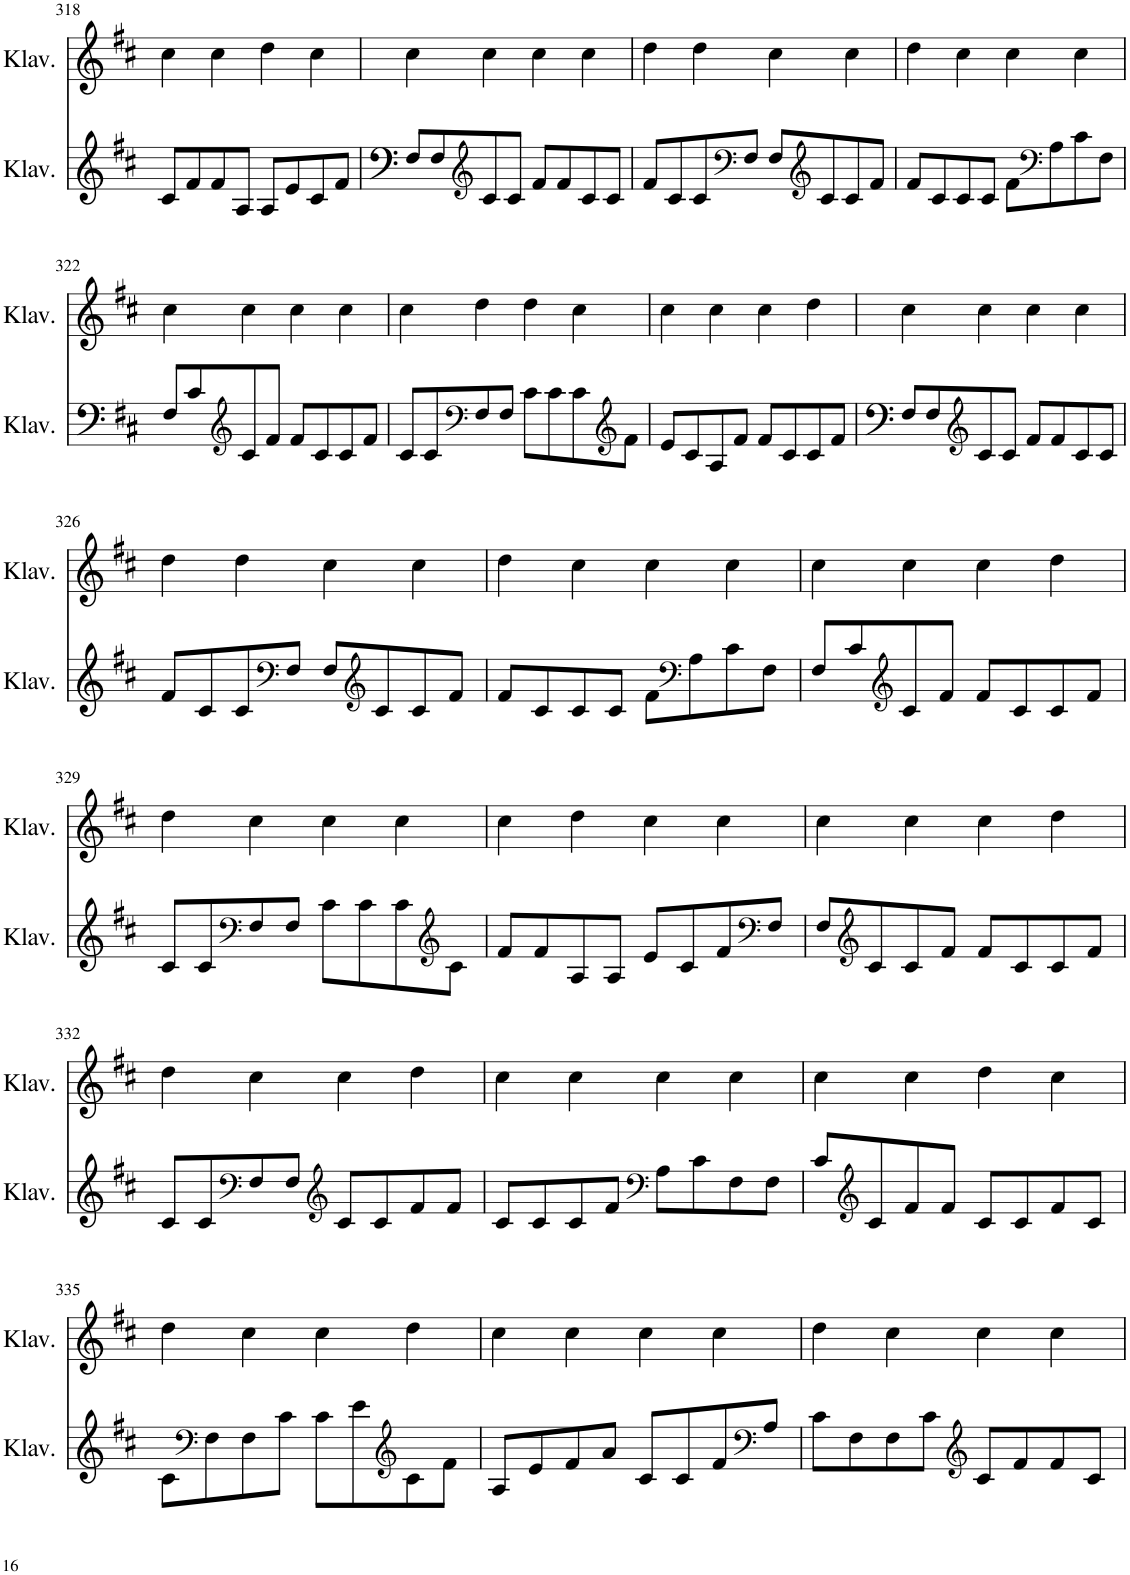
**kern	**kern
*part2	*part1
*staff2	*staff1
*I"Klavier	*I"Klavier
*I'Klav.	*I'Klav.
!!LO:PB:g=z
*clefF4	*clefG2
*k[f#c#]	*k[f#c#]
*M4/4	*M4/4
=318	=318
8c#/L	4cc#\
8f#/	.
8f#/	4cc#\
8A/J	.
8A/L	4dd\
8e/	.
8c#/	4cc#\
8f#/J	.
=319	=319
8F#/L	4cc#\
8F#/	.
*clefG2	*
8c#/	4cc#\
8c#/J	.
8f#/L	4cc#\
8f#/	.
8c#/	4cc#\
8c#/J	.
=320	=320
8f#/L	4dd\
8c#/	.
8c#/	4dd\
*clefF4	*
8F#/J	.
8F#/L	4cc#\
*clefG2	*
8c#/	.
8c#/	4cc#\
8f#/J	.
=321	=321
8f#/L	4dd\
8c#/	.
8c#/	4cc#\
8c#/J	.
8f#\L	4cc#\
*clefF4	*
8A\	.
8c#\	4cc#\
8F#\J	.
!!LO:LB:g=z
=322	=322
8F#/L	4cc#\
8c#/	.
*clefG2	*
8c#/	4cc#\
8f#/J	.
8f#/L	4cc#\
8c#/	.
8c#/	4cc#\
8f#/J	.
=323	=323
8c#/L	4cc#\
8c#/	.
*clefF4	*
8F#/	4dd\
8F#/J	.
8c#\L	4dd\
8c#\	.
8c#\	4cc#\
*clefG2	*
8f#\J	.
=324	=324
8e/L	4cc#\
8c#/	.
8A/	4cc#\
8f#/J	.
8f#/L	4cc#\
8c#/	.
8c#/	4dd\
8f#/J	.
=325	=325
8F#/L	4cc#\
8F#/	.
*clefG2	*
8c#/	4cc#\
8c#/J	.
8f#/L	4cc#\
8f#/	.
8c#/	4cc#\
8c#/J	.
!!LO:LB:g=z
=326	=326
8f#/L	4dd\
8c#/	.
8c#/	4dd\
*clefF4	*
8F#/J	.
8F#/L	4cc#\
*clefG2	*
8c#/	.
8c#/	4cc#\
8f#/J	.
=327	=327
8f#/L	4dd\
8c#/	.
8c#/	4cc#\
8c#/J	.
8f#\L	4cc#\
*clefF4	*
8A\	.
8c#\	4cc#\
8F#\J	.
=328	=328
8F#/L	4cc#\
8c#/	.
*clefG2	*
8c#/	4cc#\
8f#/J	.
8f#/L	4cc#\
8c#/	.
8c#/	4dd\
8f#/J	.
!!LO:LB:g=z
=329	=329
8c#/L	4dd\
8c#/	.
*clefF4	*
8F#/	4cc#\
8F#/J	.
8c#\L	4cc#\
8c#\	.
8c#\	4cc#\
*clefG2	*
8c#\J	.
=330	=330
8f#/L	4cc#\
8f#/	.
8A/	4dd\
8A/J	.
8e/L	4cc#\
8c#/	.
8f#/	4cc#\
*clefF4	*
8F#/J	.
=331	=331
8F#/L	4cc#\
*clefG2	*
8c#/	.
8c#/	4cc#\
8f#/J	.
8f#/L	4cc#\
8c#/	.
8c#/	4dd\
8f#/J	.
!!LO:LB:g=z
=332	=332
8c#/L	4dd\
8c#/	.
*clefF4	*
8F#/	4cc#\
8F#/J	.
*clefG2	*
8c#/L	4cc#\
8c#/	.
8f#/	4dd\
8f#/J	.
=333	=333
8c#/L	4cc#\
8c#/	.
8c#/	4cc#\
8f#/J	.
*clefF4	*
8A\L	4cc#\
8c#\	.
8F#\	4cc#\
8F#\J	.
=334	=334
8c#/L	4cc#\
*clefG2	*
8c#/	.
8f#/	4cc#\
8f#/J	.
8c#/L	4dd\
8c#/	.
8f#/	4cc#\
8c#/J	.
!!LO:LB:g=z
=335	=335
8c#\L	4dd\
*clefF4	*
8F#\	.
8F#\	4cc#\
8c#\J	.
8c#\L	4cc#\
8e\	.
*clefG2	*
8c#\	4dd\
8f#\J	.
=336	=336
8A/L	4cc#\
8e/	.
8f#/	4cc#\
8a/J	.
8c#/L	4cc#\
8c#/	.
8f#/	4cc#\
*clefF4	*
8A/J	.
=337	=337
8c#\L	4dd\
8F#\	.
8F#\	4cc#\
8c#\J	.
*clefG2	*
8c#/L	4cc#\
8f#/	.
8f#/	4cc#\
8c#/J	.
=	=
*-	*-
